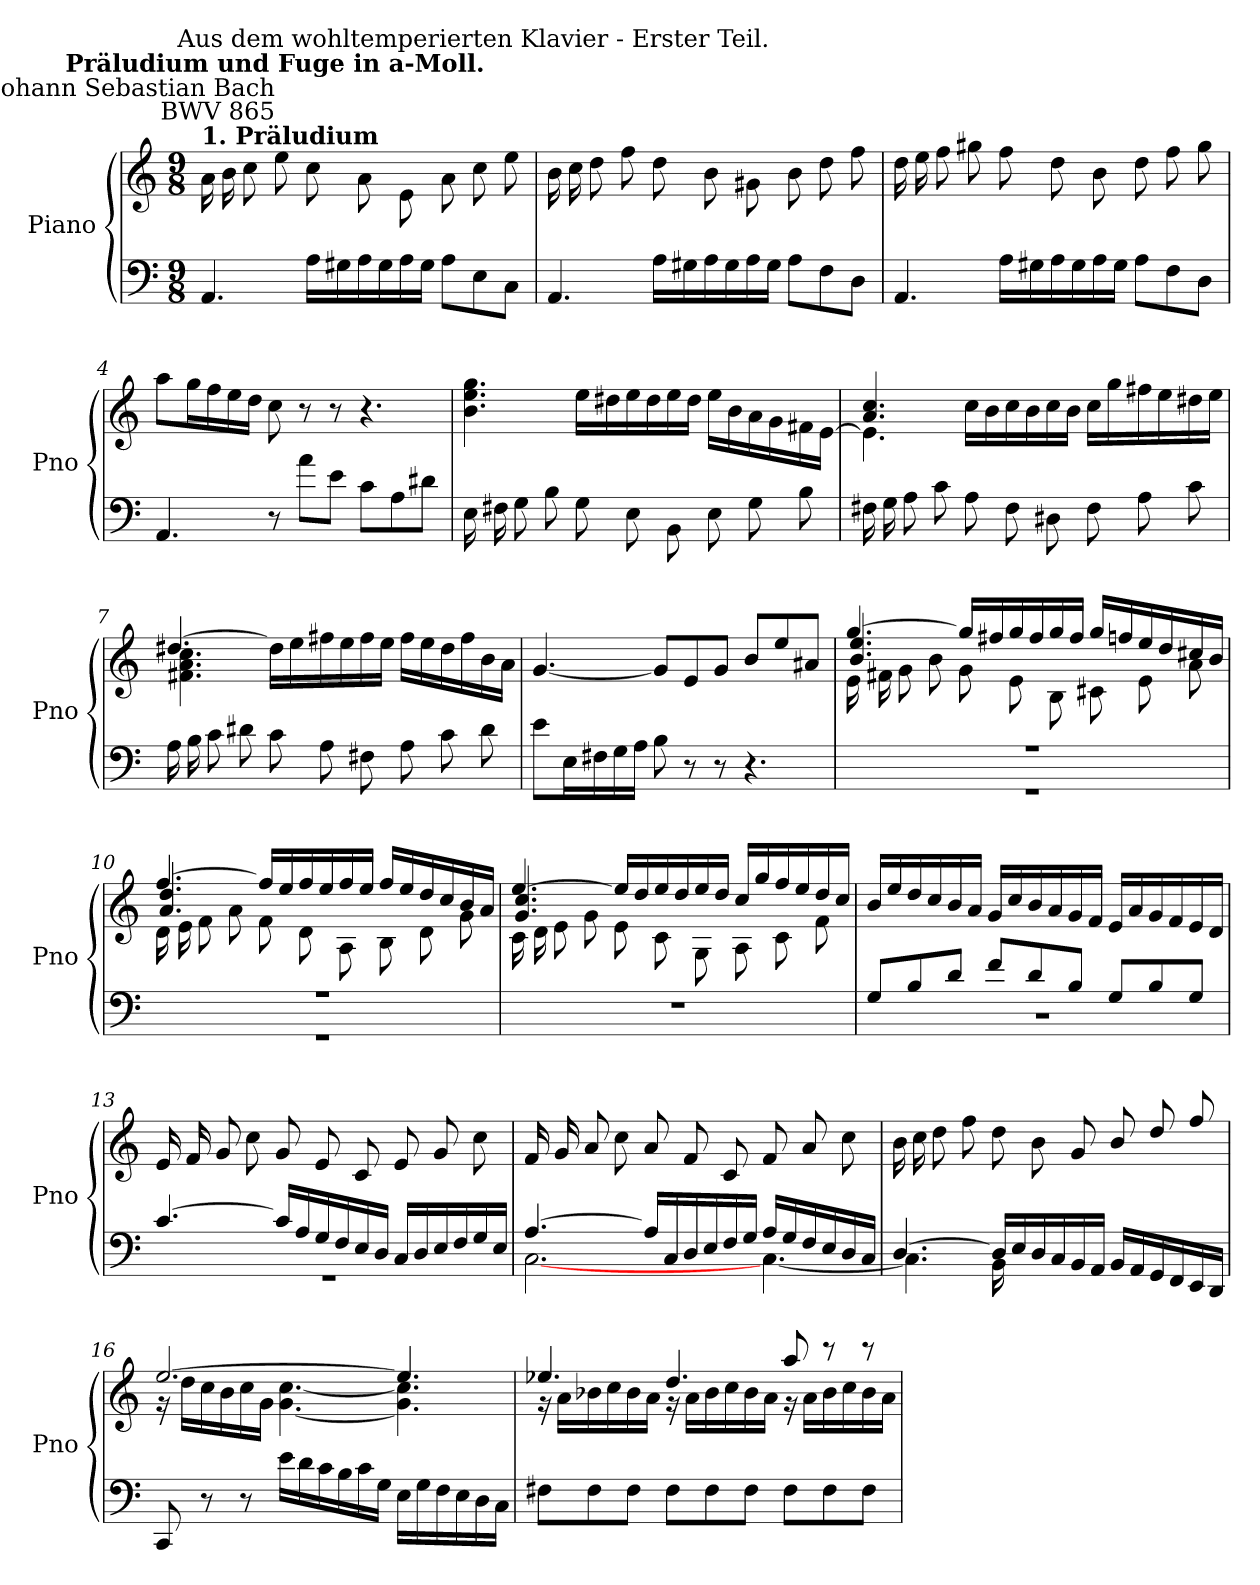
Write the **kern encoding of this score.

**kern	**kern
*part1	*part1
*staff2	*staff1
*I"Piano	*
*I'Pno	*
*clefF4	*clefG2
*k[]	*k[]
*C:	*C:
*M9/8	*M9/8
=1	=1
!	!LO:TX:a:B:t=1. Präludium
4.AA	16a\LL
.	16b\
.	8cc\
!	!LO:TX:a:rj:t=Johann Sebastian Bach\nBWV 865
!	!LO:TX:a:B:cj:t=Präludium und Fuge in a-Moll.
.	8ee\J
16A\LL	8cc\L
16G#X\	.
16A\	8a\
16G#\	.
16A\	8e\J
16G#\JJ	.
8A\L	8a\L
!	!LO:TX:a:cj:t=Aus dem wohltemperierten Klavier - Erster Teil.
8E\	8cc\
8C\J	8ee\J
=2	=2
4.AA	16b\LL
.	16cc\
.	8dd\
.	8ff\J
16A\LL	8dd\L
16G#X\	.
16A\	8b\
16G#\	.
16A\	8g#X\J
16G#\JJ	.
8A\L	8b\L
8F\	8dd\
8D\J	8ff\J
=3	=3
4.AA	16dd\LL
.	16ee\
.	8ff\
.	8gg#X\J
16A\LL	8ff\L
16G#X\	.
16A\	8dd\
16G#\	.
16A\	8b\J
16G#\JJ	.
8A\L	8dd\L
8F\	8ff\
8D\J	8gg#\J
!!LO:LB:g=z
=4	=4
*	*^
4.AA	1ryy	8aa\L
.	.	16gg\L
.	.	16ff\
.	.	16ee\
.	.	16dd\JJ
8r	.	8cc\
8a\L	.	8r
8e\J	.	8r
8c\L	.	4.r
8A\	.	.
8d#X\J	8ryy	.
=5	=5	=5
16E\LL	1ryy	4.b 4.ee 4.gg
16F#X\	.	.
8G\	.	.
8B\J	.	.
8G\L	.	16ee\LL
.	.	16dd#X\
8E\	.	16ee\
.	.	16dd#\
8BB\J	.	16ee\
.	.	16dd#\JJ
8E\L	.	16ee\LL
.	.	16b\
8G\	.	16a\
.	.	16g\
8B\J	8ryy	16f#X\
.	.	[16e\JJ
!!LO:LB:g=z	!!
=6	=6	=6
16F#X\LL	4.a/ 4.cc/	4.e]
16G\	.	.
8A\	.	.
8c\J	.	.
8A\L	16cc\LL	4.ryy
.	16b\	.
8F#\	16cc\	.
.	16b\	.
8D#X\J	16cc\	.
.	16b\JJ	.
8F#\L	16cc\LL	4.ryy
.	16gg\	.
8A\	16ff#X\	.
.	16ee\	.
8c\J	16dd#X\	.
.	16ee\JJ	.
=7	=7	=7
16A\LL	[4.dd#X/	4.f#X\ 4.a\ 4.cc\
16B\	.	.
8c\	.	.
8d#X\J	.	.
8c\L	16dd#\LL]	4.ryy
.	16ee\	.
8A\	16ff#X\	.
.	16ee\	.
8F#X\J	16ff#\	.
.	16ee\JJ	.
8A\L	16ff#\LL	4.ryy
.	16ee\	.
8c\	16dd#\	.
.	16ff#\	.
8d#\J	16b\	.
.	16a\JJ	.
!!LO:LB:g=z
=8	=8	=8
*^	*	*^
8e\L	1ryy	[4.g/	1ryy	1ryy
16E\L	.	.	.	.
16F#X\	.	.	.	.
16G\	.	.	.	.
16A\JJ	.	.	.	.
8B\	.	8gL]	.	.
8r	.	8e	.	.
8r	.	8gJ	.	.
4.r	.	8b/L	.	.
.	.	8ee/	.	.
.	8ryy	8a#X/J	8ryy	8ryy
=9	=9	=9	=9	=9
!LO:N:vis=00	!LO:N:vis=00	!	!	!
8%9r	8%9r	[4.gg/	16e\LL	4.b/ 4.ee/
.	.	.	16f#X\	.
.	.	.	8g\	.
.	.	.	8b\J	.
.	.	16ggLL]	8gL	4.ryy
.	.	16ff#X	.	.
.	.	16gg	8e	.
.	.	16ff#	.	.
.	.	16gg	8BJ	.
.	.	16ff#JJ	.	.
.	.	16ggLL	8c#X\L	4.ryy
.	.	16ffn	.	.
.	.	16ee	8e\	.
.	.	16dd	.	.
.	.	16cc#X	8a\J	.
.	.	16bJJ	.	.
=10	=10	=10	=10	=10
!LO:N:vis=00	!LO:N:vis=00	!	!	!
8%9r	8%9r	[4.ff/	16dLL	4.a/ 4.dd/
.	.	.	16e	.
.	.	.	8f	.
.	.	.	8aJ	.
.	.	16ffLL]	8fL	2.ryy
.	.	16ee	.	.
.	.	16ff	8d	.
.	.	16ee	.	.
.	.	16ff	8AJ	.
.	.	16eeJJ	.	.
.	.	16ffLL	8BL	.
.	.	16ee	.	.
.	.	16dd	8d	.
.	.	16cc	.	.
.	.	16b	8gJ	.
.	.	16aJJ	.	.
!!LO:LB:g=z	!!	!!
=11	=11	=11	=11	=11
!	!LO:N:vis=00	!	!	!
1ryy	8%9r	[4.ee/	16c\LL	4.g/ 4.cc/
.	.	.	16d\	.
.	.	.	8e\	.
.	.	.	8g\J	.
.	.	16eeLL]	8eL	2.ryy
.	.	16dd	.	.
.	.	16ee	8c	.
.	.	16dd	.	.
.	.	16ee	8GJ	.
.	.	16ddJJ	.	.
.	.	16cc/LL	8A\L	.
.	.	16gg/	.	.
.	.	16ff/	8c\	.
.	.	16ee/	.	.
8ryy	.	16dd/	8f\J	.
.	.	16cc/JJ	.	.
=12	=12	=12	=12	=12
!	!LO:N:vis=00	!	!	!
8GL	8%9r	16b/LL	1ryy	1ryy
.	.	16ee/	.	.
8B	.	16dd/	.	.
.	.	16cc/	.	.
8dJ	.	16b/	.	.
.	.	16a/JJ	.	.
8fL	.	16g/LL	.	.
.	.	16cc/	.	.
8d	.	16b/	.	.
.	.	16a/	.	.
8BJ	.	16g/	.	.
.	.	16f/JJ	.	.
8G/L	.	16e/LL	.	.
.	.	16a/	.	.
8B/	.	16g/	.	.
.	.	16f/	.	.
8G/J	.	16e/	8ryy	8ryy
.	.	16d/JJ	.	.
*	*	*v	*v	*v
!!LO:LB:g=z
=13	=13	=13
!	!LO:N:vis=00	!
*	*	*^
[4.c/	8%9r	16eLL	1ryy
.	.	16f	.
.	.	8g	.
.	.	8ccJ	.
16c/LL]	.	8gL	.
16A/	.	.	.
16G/	.	8e	.
16F/	.	.	.
16E/	.	8cJ	.
16D/JJ	.	.	.
16C/LL	.	8eL	.
16D/	.	.	.
16E/	.	8g	.
16F/	.	.	.
16G/	.	8ccJ	8ryy
16E/JJ	.	.	.
=14	=14	=14	=14
[4.A/	[2.C\	16fLL	1ryy
.	.	16g	.
.	.	8a	.
.	.	8ccJ	.
16ALL]	.	8aL	.
16C	.	.	.
16D	.	8f	.
16E	.	.	.
16F	.	8cJ	.
16GJJ	.	.	.
16ALL	[4.C\	8fL	.
16G	.	.	.
16F	.	8a	.
16E	.	.	.
16D	.	8ccJ	8ryy
16CJJ	.	.	.
!!LO:LB:g=z	!!
=15	=15	=15	=15
[4.D/	4.C\]	16bLL	1ryy
.	.	16cc	.
.	.	8dd	.
.	.	8ffJ	.
16D/LL]	16BB\	8ddL	.
16E/	4.ryy	.	.
16D/	.	8b	.
16C/	.	.	.
16BB/	.	8gJ	.
16AA/JJ	.	.	.
16BBLL	.	8b/L	.
16AA	4ryy	.	.
16GG	.	8dd/	.
16FF	.	.	.
16EE	.	8ff/J	8ryy
16DDJJ	16ryy	.	.
=16	=16	=16	=16
8CC/	1ryy	[2.ee/	16r
.	.	.	16ddLL
8r	.	.	16cc
.	.	.	16b
8r	.	.	16cc
.	.	.	16gJJ
16e\LL	.	.	[4.g\ [4.cc\
16d\	.	.	.
16c\	.	.	.
16B\	.	.	.
16c\	.	.	.
16G\JJ	.	.	.
16E\LL	.	4.ee/]	4.g\] 4.cc\]
16G\	.	.	.
16F\	.	.	.
16E\	.	.	.
16D\	8ryy	.	.
16C\JJ	.	.	.
*v	*v	*	*
!!LO:LB:g=z
=17	=17	=17
*	*	*^
8F#X\L	4.ee-X/	16r	1ryy
.	.	16a\LL	.
8F#\	.	16b-X\	.
.	.	16cc\	.
8F#\J	.	16b-\	.
.	.	16a\JJ	.
8F#\L	4.dd/	16r	.
.	.	16a\LL	.
8F#\	.	16b-\	.
.	.	16cc\	.
8F#\J	.	16b-\	.
.	.	16a\JJ	.
8F#\L	8aa/	16r	.
.	.	16a\LL	.
8F#\	8r	16b-\	.
.	.	16cc\	.
8F#\J	8r	16b-\	8ryy
.	.	16a\JJ	.
*	*v	*v	*v
=	=
*-	*-
